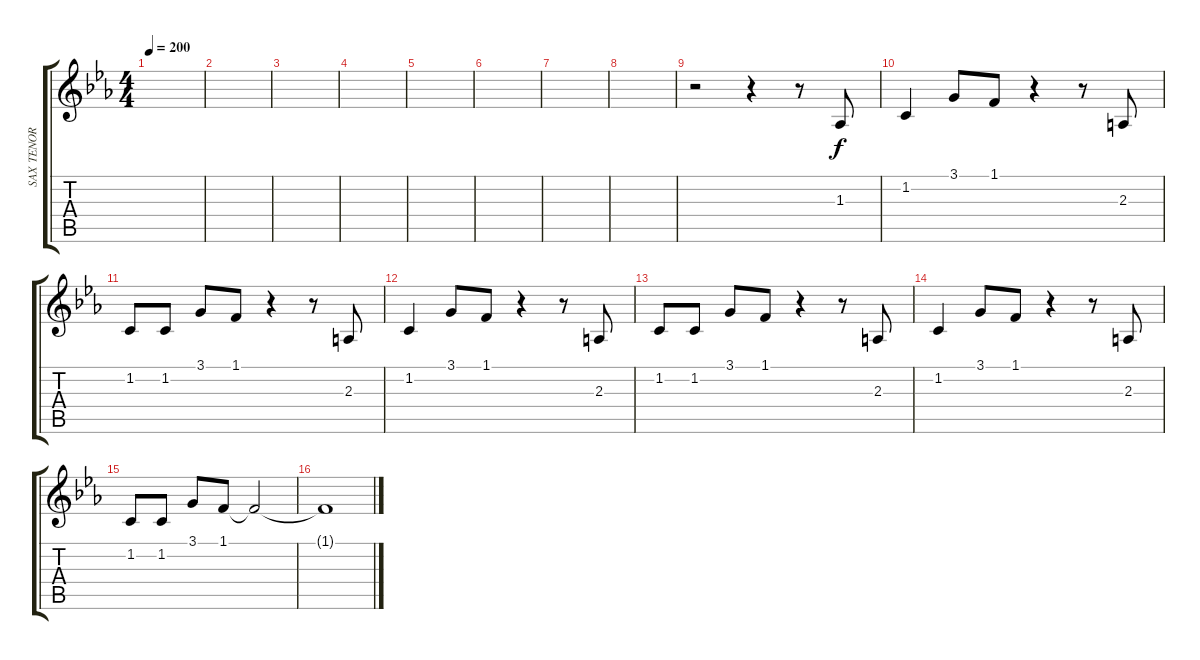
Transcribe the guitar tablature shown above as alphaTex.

\track ("SAX TENOR" "SAX TENOR") {instrument tenorsax}
\staff {score tabs}
\tuning (E4 B3 G3 D3 A2 E2) {hide}
\ts (4 4)
\tempo 200
\clef g2
\ks cminor
|
|
|
|
|
|
|
|
r.2 r.4 r.8 1.3.8 |
1.2.4 3.1.8 1.1.8 r.4 r.8 2.3.8 |
1.2.8 1.2.8 3.1.8 1.1.8 r.4 r.8 2.3.8 |
1.2.4 3.1.8 1.1.8 r.4 r.8 2.3.8 |
1.2.8 1.2.8 3.1.8 1.1.8 r.4 r.8 2.3.8 |
1.2.4 3.1.8 1.1.8 r.4 r.8 2.3.8 |
1.2.8 1.2.8 3.1.8 1.1.8 1.1{t}.2 |
1.1{t}.1
